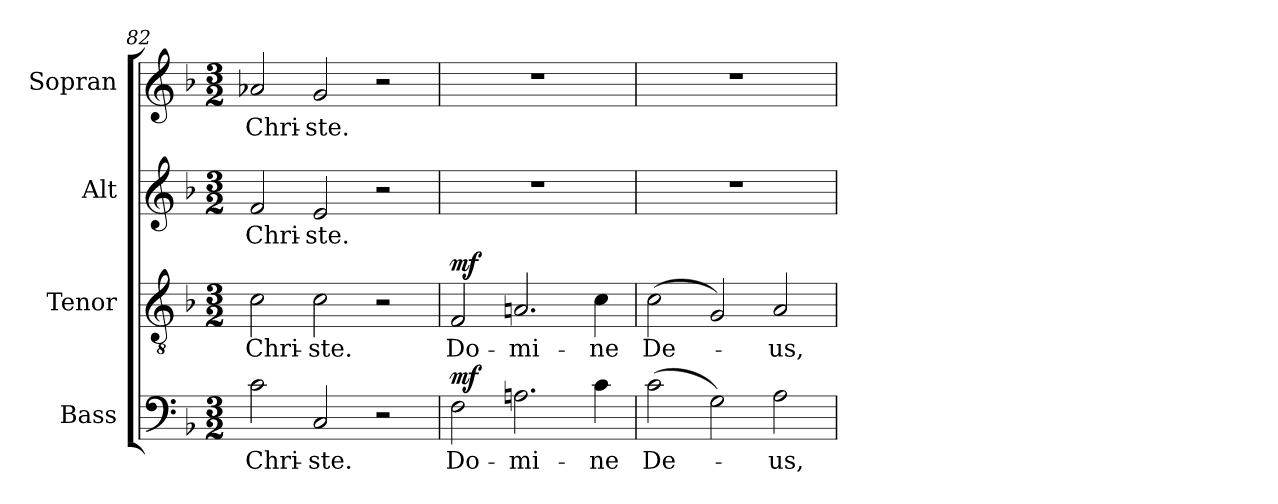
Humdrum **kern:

**kern	**text	**dynam	**kern	**text	**dynam	**kern	**text	**kern	**text
*part4	*part4	*part4	*part3	*part3	*part3	*part2	*part2	*part1	*part1
*staff4	*staff4	*staff4	*staff3	*staff3	*staff3	*staff2	*staff2	*staff1	*staff1
*I"Bass	*	*	*I"Tenor	*	*	*I"Alt	*	*I"Sopran	*
*I'B.	*	*	*I'T.	*	*	*I'A.	*	*I'S.	*
*clefF4	*	*	*clefGv2	*	*	*clefG2	*	*clefG2	*
*k[b-]	*	*	*k[b-]	*	*	*k[b-]	*	*k[b-]	*
*F:	*	*	*F:	*	*	*F:	*	*F:	*
*M3/2	*	*	*M3/2	*	*	*M3/2	*	*M3/2	*
=82	=82	=82	=82	=82	=82	=82	=82	=82	=82
!	!LO:LY:b	!	!	!LO:LY:b	!	!	!LO:LY:b	!	!LO:LY:b
2c\	Chri-	.	2c\	Chri-	.	2f/	Chri-	2a-X/	Chri-
!	!LO:LY:b	!	!	!LO:LY:b	!	!	!LO:LY:b	!	!LO:LY:b
2C/	-ste.	.	2c\	-ste.	.	2e/	-ste.	2g/	-ste.
2r	.	.	2r	.	.	2r	.	2r	.
!!LO:PB:g=z
=83	=83	=83	=83	=83	=83	=83	=83	=83	=83
!	!LO:LY:b	!LO:DY:a	!	!LO:LY:b	!LO:DY:a	!	!	!	!
2F\	Do-	mf	2F/	Do-	mf	1.r	.	1.r	.
!	!LO:LY:b	!	!	!LO:LY:b	!	!	!	!	!
2.An\	-mi-	.	2.An/	-mi-	.	.	.	.	.
!	!LO:LY:b	!	!	!LO:LY:b	!	!	!	!	!
4c\	-ne	.	4c\	-ne	.	.	.	.	.
=84	=84	=84	=84	=84	=84	=84	=84	=84	=84
!	!LO:LY:b	!	!	!LO:LY:b	!	!	!	!	!
(>2c\	De-	.	(>2c\	De-	.	1.r	.	1.r	.
2G\)	.	.	2G/)	.	.	.	.	.	.
!	!LO:LY:b	!	!	!LO:LY:b	!	!	!	!	!
2A\	-us,	.	2A/	-us,	.	.	.	.	.
=	=	=	=	=	=	=	=	=	=
*-	*-	*-	*-	*-	*-	*-	*-	*-	*-
